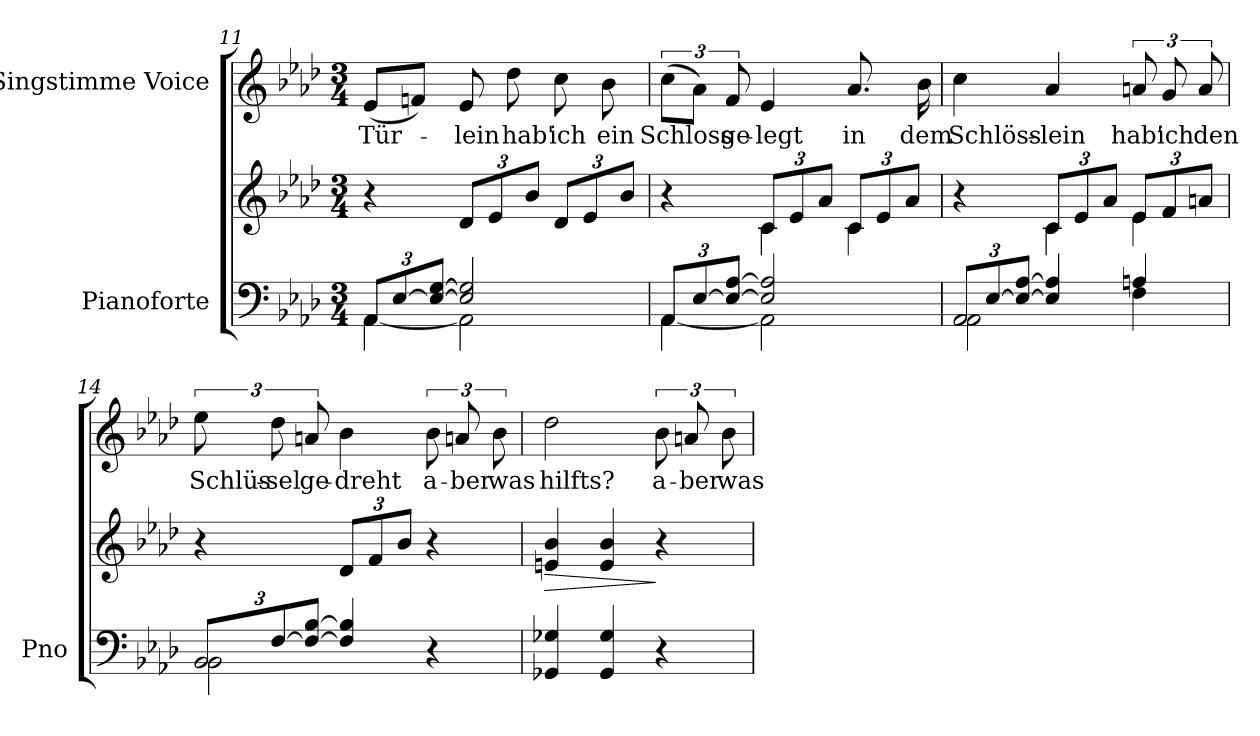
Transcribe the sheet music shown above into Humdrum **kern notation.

**kern	**kern	**dynam	**kern	**text
*part2	*part2	*part2	*part1	*part1
*staff3	*staff2	*staff2/3	*staff1	*staff1
*I"Pianoforte	*	*	*I"Singstimme Voice	*
*I'Pno	*	*	*	*
*clefF4	*clefG2	*	*clefG2	*
*k[b-e-a-d-]	*k[b-e-a-d-]	*	*k[b-e-a-d-]	*
*M3/4	*M3/4	*	*M3/4	*
*Xbrackettup	*	*	*	*
=11	=11	=11	=11	=11
*^	*	*	*	*
!	!	!	!	!	!LO:LY:b
12AA-/L	[4AA-\	4r	.	(>8e-/L	Tür-
[<12E-/	.	.	.	.	.
.	.	.	.	8fn/J)	.
12E-/_ [12G/J	.	.	.	.	.
!	!	!	!	!	!LO:LY:b
2E-/] 2G/]	2AA-\]	12d-/L	.	8e-/	-lein
.	.	12e-/	.	.	.
!	!	!	!	!	!LO:LY:b
.	.	.	.	8dd-\	hab'
.	.	12b-/J	.	.	.
*	*	*Xbrackettup	*	*	*
!	!	!	!	!	!LO:LY:b
.	.	12d-/L	.	8cc\	ich
.	.	12e-/	.	.	.
!	!	!	!	!	!LO:LY:b
.	.	.	.	8b-\	ein
.	.	12b-/J	.	.	.
!!LO:LB:g=z
=12	=12	=12	=12	=12	=12
*	*	*^	*	*	*
!	!	!	!	!	!	!LO:LY:b
12AA-/L	[4AA-\	4r	4ryy	.	(12cc\L	Schloss
[<12E-/	.	.	.	.	12a-\J)	.
!	!	!	!	!	!	!LO:LY:b
12E-/_ [12A-/J	.	.	.	.	12f/	ge-
*	*	*brackettup	*	*	*	*
!	!	!	!	!	!	!LO:LY:b
2E-/] 2A-/]	2AA-\]	12c/L	4c\	.	4e-/	-legt
.	.	12e-/	.	.	.	.
.	.	12a-/J	.	.	.	.
*	*	*Xbrackettup	*	*	*	*
!	!	!	!	!	!	!LO:LY:b
.	.	12c/L	4c\	.	8.a-/	in
.	.	12e-/	.	.	.	.
.	.	12a-/J	.	.	.	.
!	!	!	!	!	!	!LO:LY:b
.	.	.	.	.	16b-\	dem
=13	=13	=13	=13	=13	=13	=13
!LO:N:head=open	!	!	!	!	!	!LO:LY:b
12AA-/L	2AA-\	4r	4ryy	.	4cc\	Schlöss-
[<12E-/	.	.	.	.	.	.
12E-/_ [12A-/J	.	.	.	.	.	.
*	*	*brackettup	*	*	*	*
!	!	!	!	!	!	!LO:LY:b
4E-/] 4A-/]	.	12c/L	4c\	.	4a-/	-lein
.	.	12e-/	.	.	.	.
.	.	12a-/J	.	.	.	.
*	*	*Xbrackettup	*	*	*	*
!	!	!	!	!	!	!LO:LY:b
4An/	4F\	12e-/L	4e-\	.	12an/	hab'
!	!	!	!	!	!	!LO:LY:b
.	.	12f/	.	.	12g/	ich
!	!	!	!	!	!	!LO:LY:b
.	.	12an/J	.	.	12a/	den
*	*	*v	*v	*	*	*
=14	=14	=14	=14	=14	=14
!LO:N:head=open	!	!	!	!	!LO:LY:b
12BB-/L	2BB-\	4r	.	12ee-\	Schlüs-
!	!	!	!	!	!LO:LY:b
[<12F/	.	.	.	12dd-\	-sel
!	!	!	!	!	!LO:LY:b
12F/_ [12B-/J	.	.	.	12an/	ge-
*	*	*brackettup	*	*	*
!	!	!	!	!	!LO:LY:b
4F/] 4B-/]	.	12d-/L	.	4b-\	-dreht
.	.	12f/	.	.	.
.	.	12b-/J	.	.	.
!	!	!	!	!	!LO:LY:b
4r	4ryy	4r	.	12b-\	a-
!	!	!	!	!	!LO:LY:b
.	.	.	.	12an/	-ber
!	!	!	!	!	!LO:LY:b
.	.	.	.	12b-\	was
*v	*v	*	*	*	*
!!LO:LB:g=z
=15	=15	=15	=15	=15
!	!	!LO:HP:b	!	!LO:LY:b
4GG-X/ 4G-X/	4en/ 4b-/	>	2dd-\	hilfts?
4GG-/ 4G-/	4e/ 4b-/	.	.	.
!	!	!	!	!LO:LY:b
4r	4r	]	12b-\	a-
!	!	!	!	!LO:LY:b
.	.	.	12an/	-ber
!	!	!	!	!LO:LY:b
.	.	.	12b-\	was
=	=	=	=	=
*-	*-	*-	*-	*-
